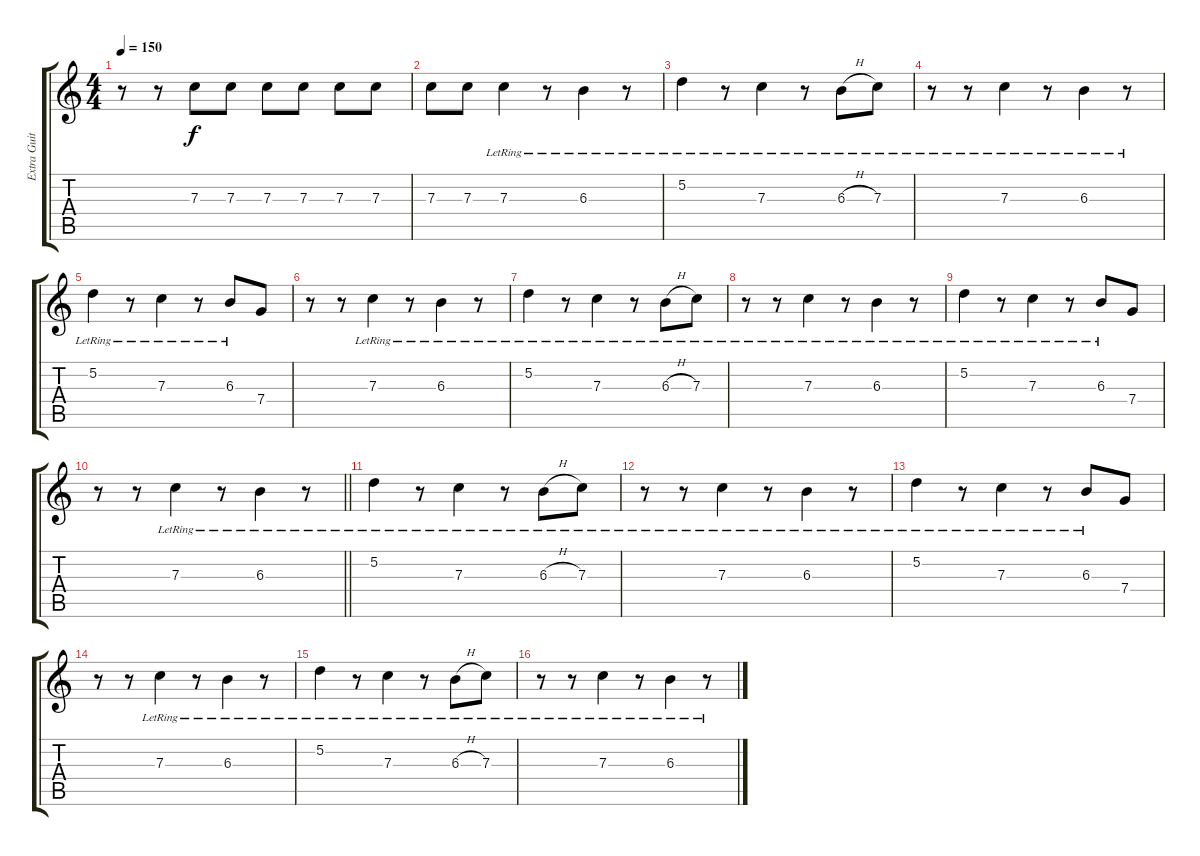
\track ("Extra Guitar 2" "Extra Guit") {instrument acousticguitarsteel}
\staff {score tabs}
\tuning (D4 A3 F3 C3 G2 C2) {hide}
\ts (4 4)
\tempo 150
\clef g2
\ks c
r.8{dy f} r.8 7.3.8 7.3.8 7.3.8 7.3.8 7.3.8 7.3.8 |
7.3.8 7.3.8 7.3{lr}.4 r.8 6.3{lr}.4 r.8 |
5.2{lr}.4 r.8 7.3{lr}.4 r.8 6.3{h lr}.8 7.3{lr}.8 |
r.8 r.8 7.3{lr}.4 r.8 6.3{lr}.4 r.8 |
5.2{lr}.4 r.8 7.3{lr}.4 r.8 6.3{lr}.8 7.4.8 |
r.8 r.8 7.3{lr}.4 r.8 6.3{lr}.4 r.8 |
5.2{lr}.4 r.8 7.3{lr}.4 r.8 6.3{h lr}.8 7.3{lr}.8 |
r.8 r.8 7.3{lr}.4 r.8 6.3{lr}.4 r.8 |
5.2{lr}.4 r.8 7.3{lr}.4 r.8 6.3{lr}.8 7.4.8 |
\barLineRight lightlight
r.8 r.8 7.3{lr}.4 r.8 6.3{lr}.4 r.8 |
5.2{lr}.4 r.8 7.3{lr}.4 r.8 6.3{h lr}.8 7.3{lr}.8 |
r.8 r.8 7.3{lr}.4 r.8 6.3{lr}.4 r.8 |
5.2{lr}.4 r.8 7.3{lr}.4 r.8 6.3{lr}.8 7.4.8 |
r.8 r.8 7.3{lr}.4 r.8 6.3{lr}.4 r.8 |
5.2{lr}.4 r.8 7.3{lr}.4 r.8 6.3{h lr}.8 7.3{lr}.8 |
r.8 r.8 7.3{lr}.4 r.8 6.3{lr}.4 r.8
